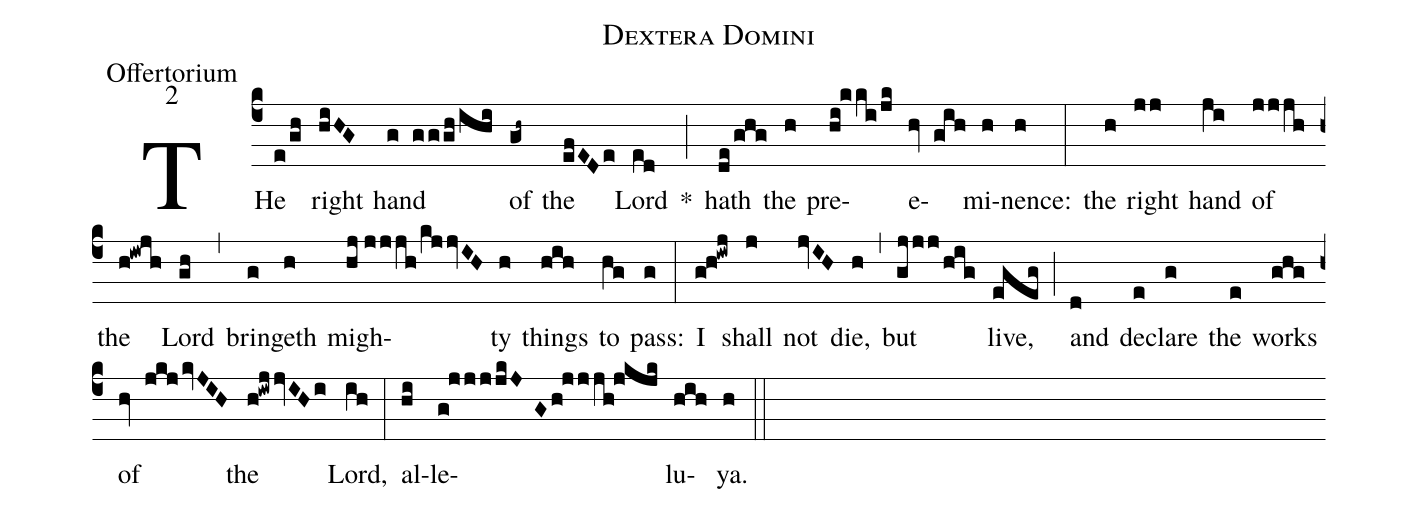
name:Dextera Domini;
office-part:Offertorium;
mode:2;
%%
(c4) THe(e/gh) right(hiHG) hand(g gggh/ihi) of(gh~) the(efEDe) Lord(ed) *(;) hath(de/ghg) the(h) pre(hi!kki/jk)e(hv gih)mi(h)nence:(h) (:) the(h) right(jj) hand(ji) of(jjjh) the(h!iwjh) Lord(gh) (,) brin(g)geth(h) migh(hj//jjjh/kjjvIH)ty(h) things(hih) to(hg) pass:(g) (:) I(g!h!iwj) shall(j) not(jvIH) die,(h) (,) but(gjjj/hig) live,(egeg) (;) and(d) de(e)clare(g) the(e) works(ghg) of(hv jkj/kvJIH) the(h!iwjjvIHi) Lord,(ih) (:) al(hi)le(g!jjjjkJG/h!jjjh!jkjk)lu(hih)ya.(h) (::)
